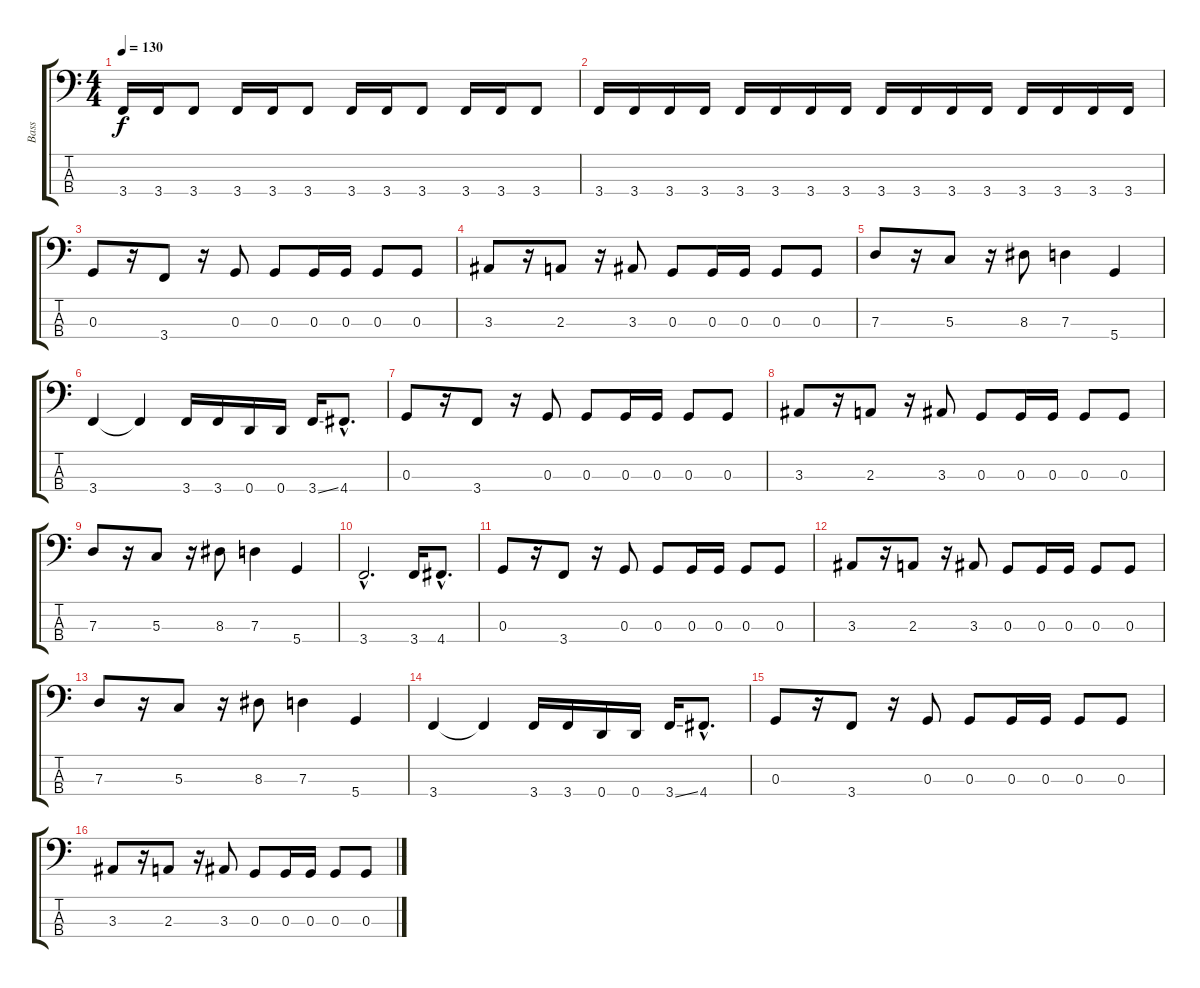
\track ("Bass" "Bass") {instrument electricbassfinger}
\staff {score tabs}
\tuning (F2 C2 G1 D1) {hide}
\ts (4 4)
\tempo 130
\clef f4
\ks c
3.4.16{dy f} 3.4.16 3.4.8 3.4.16 3.4.16 3.4.8 3.4.16 3.4.16 3.4.8 3.4.16 3.4.16 3.4.8 |
3.4.16 3.4.16 3.4.16 3.4.16 3.4.16 3.4.16 3.4.16 3.4.16 3.4.16 3.4.16 3.4.16 3.4.16 3.4.16 3.4.16 3.4.16 3.4.16 |
0.3.8 r.16 3.4.8 r.16 0.3.8 0.3.8 0.3.16 0.3.16 0.3.8 0.3.8 |
3.3.8 r.16 2.3.8 r.16 3.3.8 0.3.8 0.3.16 0.3.16 0.3.8 0.3.8 |
7.3.8 r.16 5.3.8 r.16 8.3.8 7.3.4 5.4.4 |
3.4.4 3.4{t}.4 3.4.16 3.4.16 0.4.16 0.4.16 3.4{ss}.16 4.4{hac}.8{d} |
0.3.8 r.16 3.4.8 r.16 0.3.8 0.3.8 0.3.16 0.3.16 0.3.8 0.3.8 |
3.3.8 r.16 2.3.8 r.16 3.3.8 0.3.8 0.3.16 0.3.16 0.3.8 0.3.8 |
7.3.8 r.16 5.3.8 r.16 8.3.8 7.3.4 5.4.4 |
3.4{hac}.2{d} 3.4.16 4.4{hac}.8{d} |
0.3.8 r.16 3.4.8 r.16 0.3.8 0.3.8 0.3.16 0.3.16 0.3.8 0.3.8 |
3.3.8 r.16 2.3.8 r.16 3.3.8 0.3.8 0.3.16 0.3.16 0.3.8 0.3.8 |
7.3.8 r.16 5.3.8 r.16 8.3.8 7.3.4 5.4.4 |
3.4.4 3.4{t}.4 3.4.16 3.4.16 0.4.16 0.4.16 3.4{ss}.16 4.4{hac}.8{d} |
0.3.8 r.16 3.4.8 r.16 0.3.8 0.3.8 0.3.16 0.3.16 0.3.8 0.3.8 |
3.3.8 r.16 2.3.8 r.16 3.3.8 0.3.8 0.3.16 0.3.16 0.3.8 0.3.8
